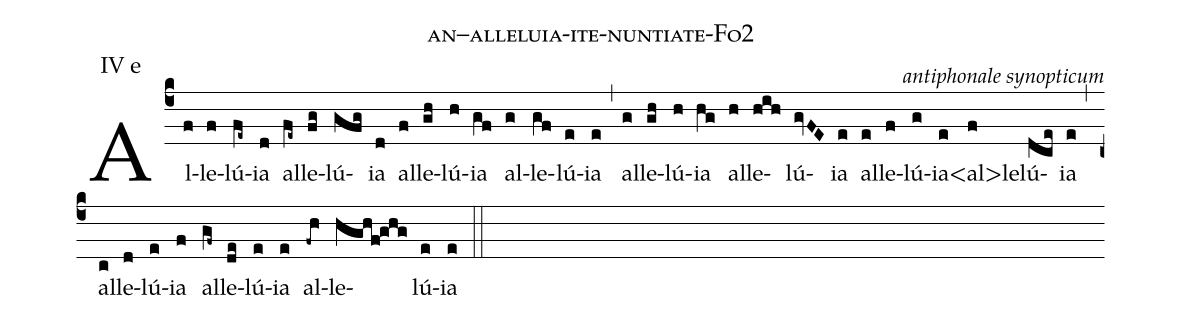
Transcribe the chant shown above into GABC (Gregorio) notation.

name: an--alleluia-ite-nuntiate-Fo2 ;
commentary: antiphonale synopticum;
annotation: IV e;
%%
(c4) Al(f)le(f)lú(fe~)ia(d) al(fe~)le(fg)lú(gfg)ia(d) al(f)le(gh)lú(h)ia(gf) al(g)le(gf)lú(e)ia(e) (,) al(g)le(gh)lú(h)ia(hg)   al(h)le(hih)lú(gvFE)ia(e) al(e)le(f)lú(g)ia(e)<al>le(f)lú(dce)ia(e) (,) al(c)le(d)lú(e)ia(f) al(gf~)le(de)lú(e)ia(e) al(-fh)le(hghf!ghg)lú(e)ia(e) (::)
